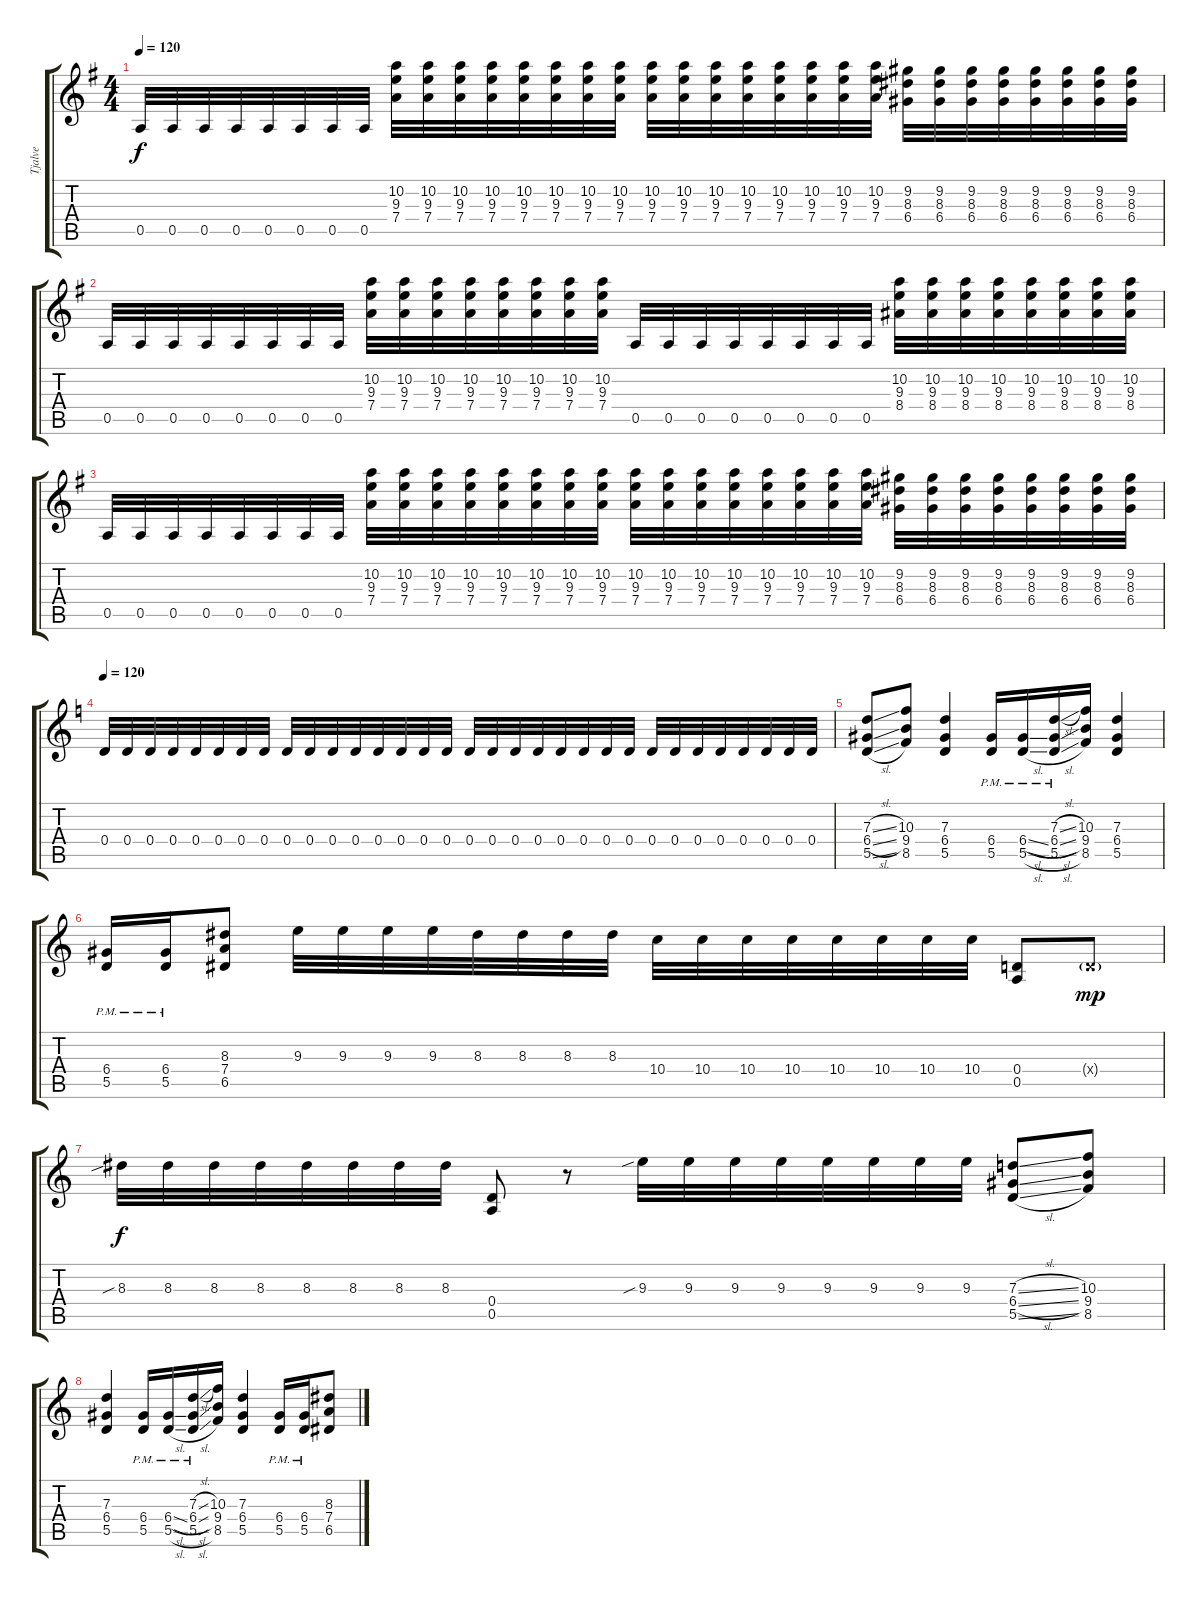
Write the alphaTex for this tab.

\track ("Tjalve" "Tjalve") {instrument distortionguitar}
\staff {score tabs}
\tuning (E4 B3 G3 D3 A2 E2) {hide}
\ts (4 4)
\tempo 120
\clef g2
\ks g
0.5.32{dy f} 0.5.32 0.5.32 0.5.32 0.5.32 0.5.32 0.5.32 0.5.32 (10.2 9.3 7.4).32 (10.2 9.3 7.4).32 (10.2 9.3 7.4).32 (10.2 9.3 7.4).32 (10.2 9.3 7.4).32 (10.2 9.3 7.4).32 (10.2 9.3 7.4).32 (10.2 9.3 7.4).32 (10.2 9.3 7.4).32 (10.2 9.3 7.4).32 (10.2 9.3 7.4).32 (10.2 9.3 7.4).32 (10.2 9.3 7.4).32 (10.2 9.3 7.4).32 (10.2 9.3 7.4).32 (10.2 9.3 7.4).32 (9.2 8.3 6.4).32 (9.2 8.3 6.4).32 (9.2 8.3 6.4).32 (9.2 8.3 6.4).32 (9.2 8.3 6.4).32 (9.2 8.3 6.4).32 (9.2 8.3 6.4).32 (9.2 8.3 6.4).32 |
0.5.32 0.5.32 0.5.32 0.5.32 0.5.32 0.5.32 0.5.32 0.5.32 (10.2 9.3 7.4).32 (10.2 9.3 7.4).32 (10.2 9.3 7.4).32 (10.2 9.3 7.4).32 (10.2 9.3 7.4).32 (10.2 9.3 7.4).32 (10.2 9.3 7.4).32 (10.2 9.3 7.4).32 0.5.32 0.5.32 0.5.32 0.5.32 0.5.32 0.5.32 0.5.32 0.5.32 (10.2 9.3 8.4).32 (10.2 9.3 8.4).32 (10.2 9.3 8.4).32 (10.2 9.3 8.4).32 (10.2 9.3 8.4).32 (10.2 9.3 8.4).32 (10.2 9.3 8.4).32 (10.2 9.3 8.4).32 |
0.5.32 0.5.32 0.5.32 0.5.32 0.5.32 0.5.32 0.5.32 0.5.32 (10.2 9.3 7.4).32 (10.2 9.3 7.4).32 (10.2 9.3 7.4).32 (10.2 9.3 7.4).32 (10.2 9.3 7.4).32 (10.2 9.3 7.4).32 (10.2 9.3 7.4).32 (10.2 9.3 7.4).32 (10.2 9.3 7.4).32 (10.2 9.3 7.4).32 (10.2 9.3 7.4).32 (10.2 9.3 7.4).32 (10.2 9.3 7.4).32 (10.2 9.3 7.4).32 (10.2 9.3 7.4).32 (10.2 9.3 7.4).32 (9.2 8.3 6.4).32 (9.2 8.3 6.4).32 (9.2 8.3 6.4).32 (9.2 8.3 6.4).32 (9.2 8.3 6.4).32 (9.2 8.3 6.4).32 (9.2 8.3 6.4).32 (9.2 8.3 6.4).32 |
\tempo 120
\ks c
0.4.32 0.4.32 0.4.32 0.4.32 0.4.32 0.4.32 0.4.32 0.4.32 0.4.32 0.4.32 0.4.32 0.4.32 0.4.32 0.4.32 0.4.32 0.4.32 0.4.32 0.4.32 0.4.32 0.4.32 0.4.32 0.4.32 0.4.32 0.4.32 0.4.32 0.4.32 0.4.32 0.4.32 0.4.32 0.4.32 0.4.32 0.4.32 |
(7.3{sl} 6.4{sl} 5.5{sl}).8 (10.3 9.4 8.5).8 (7.3 6.4 5.5).4 (6.4{pm} 5.5{pm}).16 (6.4{sl pm} 5.5{sl pm}).16 (7.3{sl pm} 6.4{sl pm} 5.5{sl pm}).16 (10.3 9.4 8.5).16 (7.3 6.4 5.5).4 |
(6.4{pm} 5.5{pm}).16 (6.4{pm} 5.5{pm}).16 (8.3 7.4 6.5).8 9.3.32 9.3.32 9.3.32 9.3.32 8.3.32 8.3.32 8.3.32 8.3.32 10.4.32 10.4.32 10.4.32 10.4.32 10.4.32 10.4.32 10.4.32 10.4.32 (0.4 0.5).8 0.4{g x}.8{dy mp} |
8.3{sib}.32{dy f} 8.3.32 8.3.32 8.3.32 8.3.32 8.3.32 8.3.32 8.3.32 (0.4 0.5).8 r.8 9.3{sib}.32 9.3.32 9.3.32 9.3.32 9.3.32 9.3.32 9.3.32 9.3.32 (7.3{sl} 6.4{sl} 5.5{sl}).8 (10.3 9.4 8.5).8 |
(7.3 6.4 5.5).4 (6.4{pm} 5.5{pm}).16 (6.4{sl pm} 5.5{sl pm}).16 (7.3{sl pm} 6.4{sl pm} 5.5{sl pm}).16 (10.3 9.4 8.5).16 (7.3 6.4 5.5).4 (6.4{pm} 5.5{pm}).16 (6.4{pm} 5.5{pm}).16 (8.3 7.4 6.5).8
